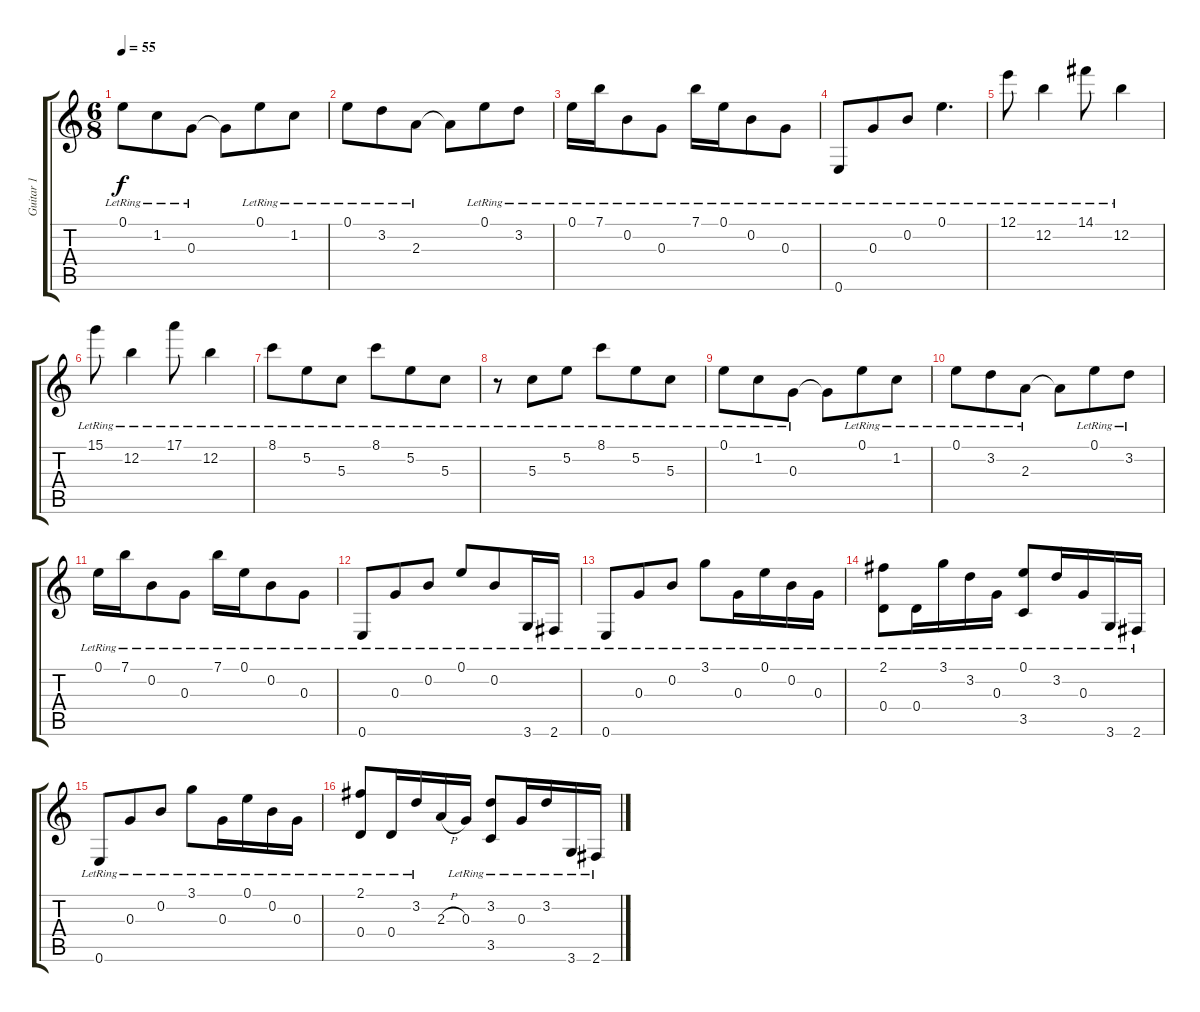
\track ("Guitar 1" "Guitar 1") {instrument acousticguitarsteel}
\staff {score tabs}
\tuning (E4 B3 G3 D3 A2 E2) {hide}
\ts (6 8)
\tempo 55
\clef g2
\ks c
0.1{lr}.8{dy f} 1.2{lr}.8 0.3{lr}.8 0.3{t}.8 0.1{lr}.8 1.2{lr}.8 |
0.1{lr}.8 3.2{lr}.8 2.3{lr}.8 2.3{t}.8 0.1{lr}.8 3.2{lr}.8 |
0.1{lr}.16 7.1{lr}.16 0.2{lr}.8 0.3{lr}.8 7.1{lr}.16 0.1{lr}.16 0.2{lr}.8 0.3{lr}.8 |
0.6{lr}.8 0.3{lr}.8 0.2{lr}.8 0.1{lr}.4{d} |
12.1{lr}.8 12.2{lr}.4 14.1{lr}.8 12.2{lr}.4 |
15.1{lr}.8 12.2{lr}.4 17.1{lr}.8 12.2{lr}.4 |
8.1{lr}.8 5.2{lr}.8 5.3{lr}.8 8.1{lr}.8 5.2{lr}.8 5.3{lr}.8 |
r.8 5.3{lr}.8 5.2{lr}.8 8.1{lr}.8 5.2{lr}.8 5.3{lr}.8 |
0.1{lr}.8 1.2{lr}.8 0.3{lr}.8 0.3{t}.8 0.1{lr}.8 1.2{lr}.8 |
0.1{lr}.8 3.2{lr}.8 2.3{lr}.8 2.3{t}.8 0.1{lr}.8 3.2{lr}.8 |
0.1{lr}.16 7.1{lr}.16 0.2{lr}.8 0.3{lr}.8 7.1{lr}.16 0.1{lr}.16 0.2{lr}.8 0.3{lr}.8 |
0.6{lr}.8 0.3{lr}.8 0.2{lr}.8 0.1{lr}.8 0.2{lr}.8 3.6{lr}.16 2.6{lr}.16 |
0.6{lr}.8 0.3{lr}.8 0.2{lr}.8 3.1{lr}.8 0.3{lr}.16 0.1{lr}.16 0.2{lr}.16 0.3{lr}.16 |
(2.1{lr} 0.4{lr}).8 0.4{lr}.16 3.1{lr}.16 3.2{lr}.16 0.3{lr}.16 (0.1{lr} 3.5{lr}).8 3.2{lr}.16 0.3{lr}.16 3.6{lr}.16 2.6{lr}.16 |
0.6{lr}.8 0.3{lr}.8 0.2{lr}.8 3.1{lr}.8 0.3{lr}.16 0.1{lr}.16 0.2{lr}.16 0.3{lr}.16 |
(2.1{lr} 0.4{lr}).8 0.4{lr}.16 3.2{lr}.16 2.3{h}.16 0.3{lr}.16 (3.2{lr} 3.5{lr}).8 0.3{lr}.16 3.2{lr}.16 3.6{lr}.16 2.6{lr}.16
